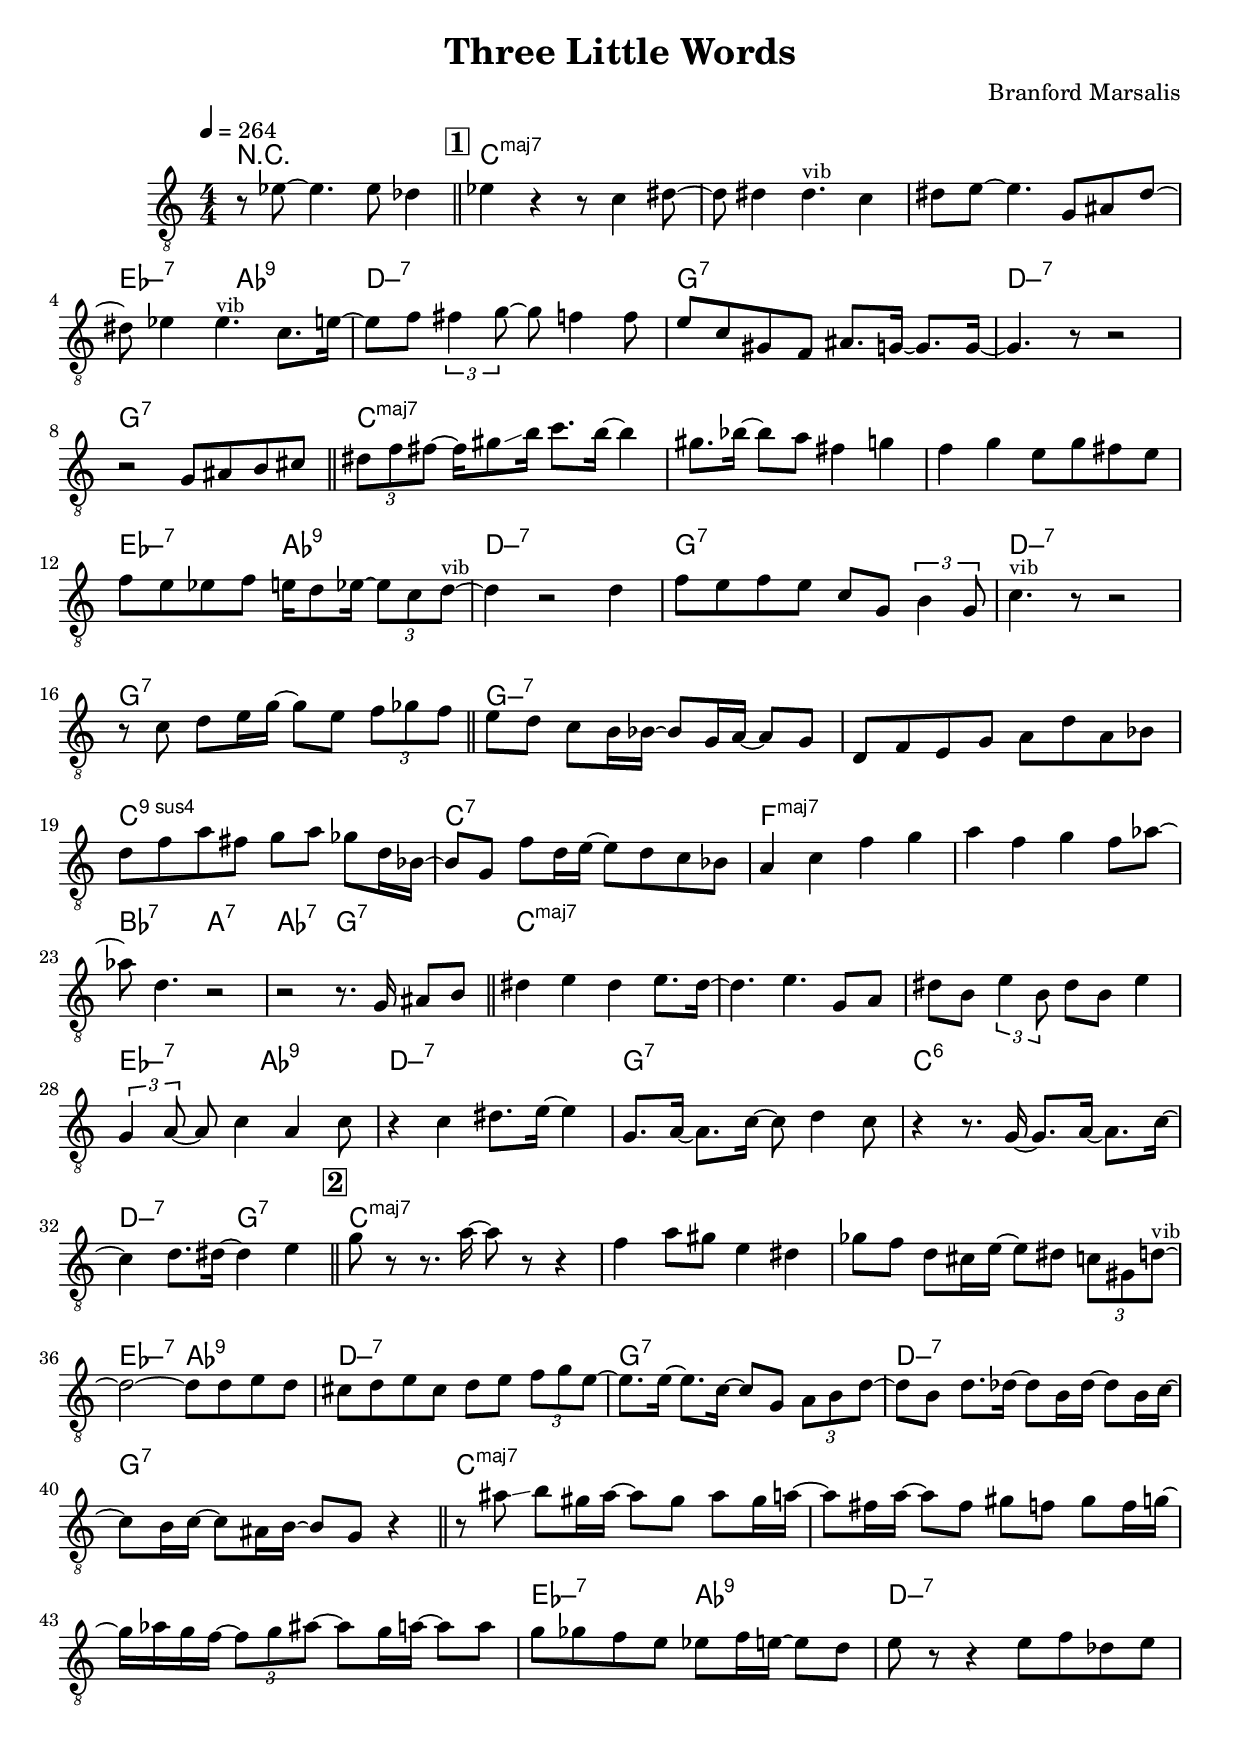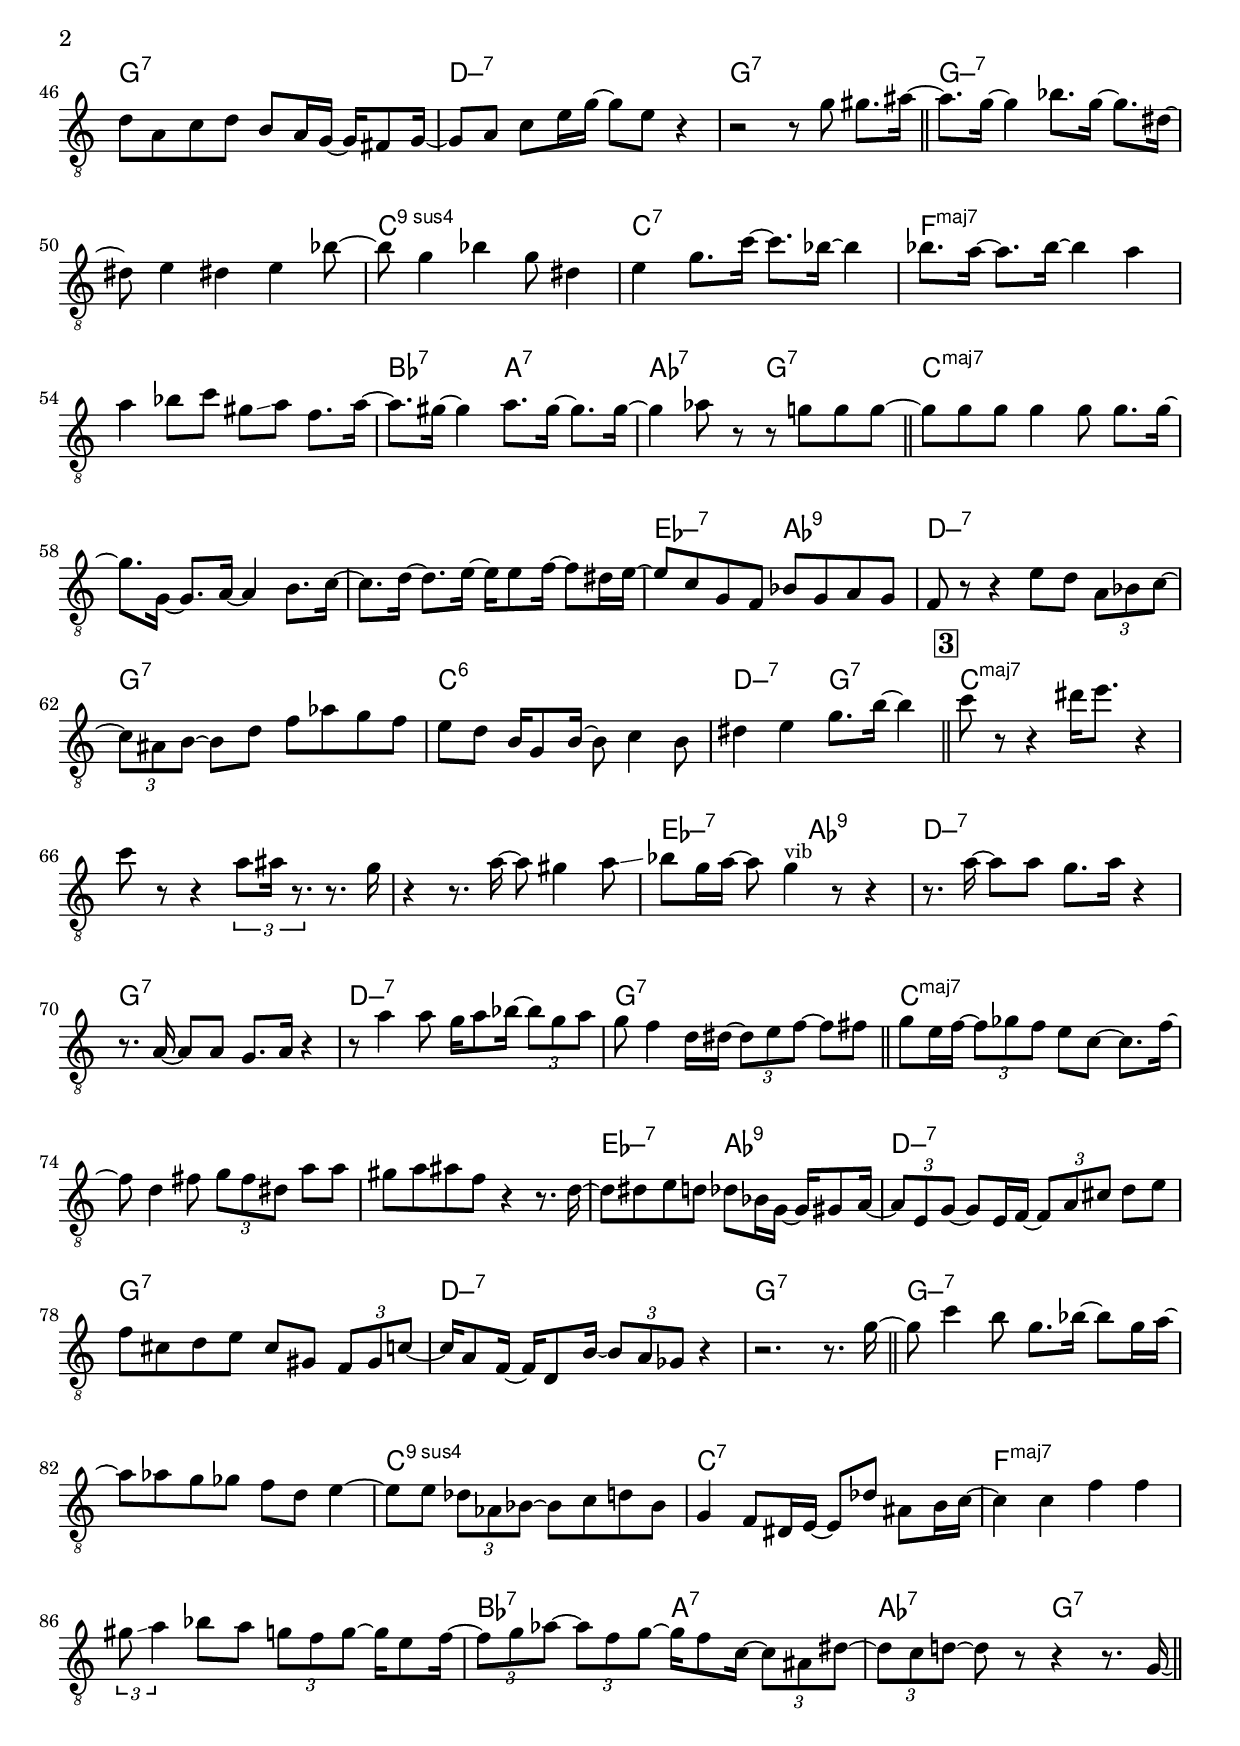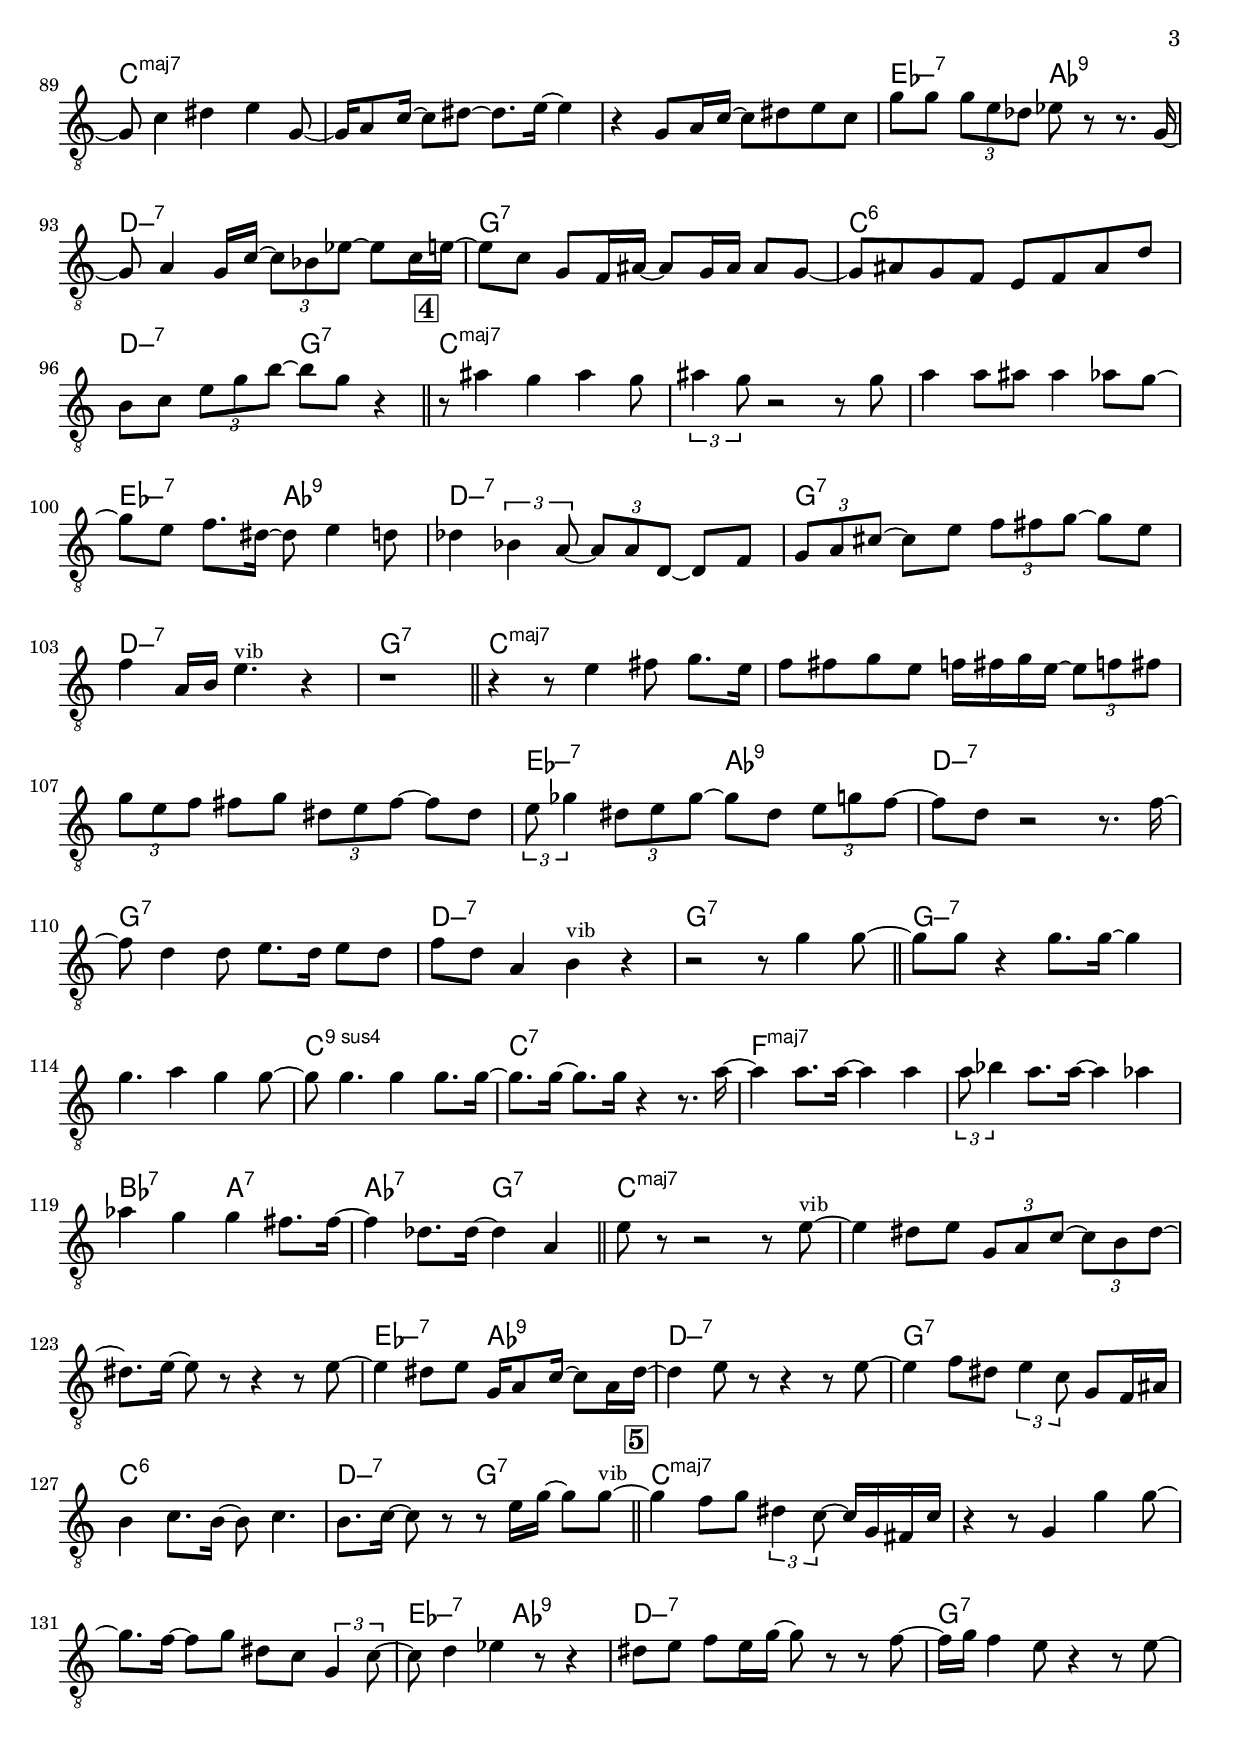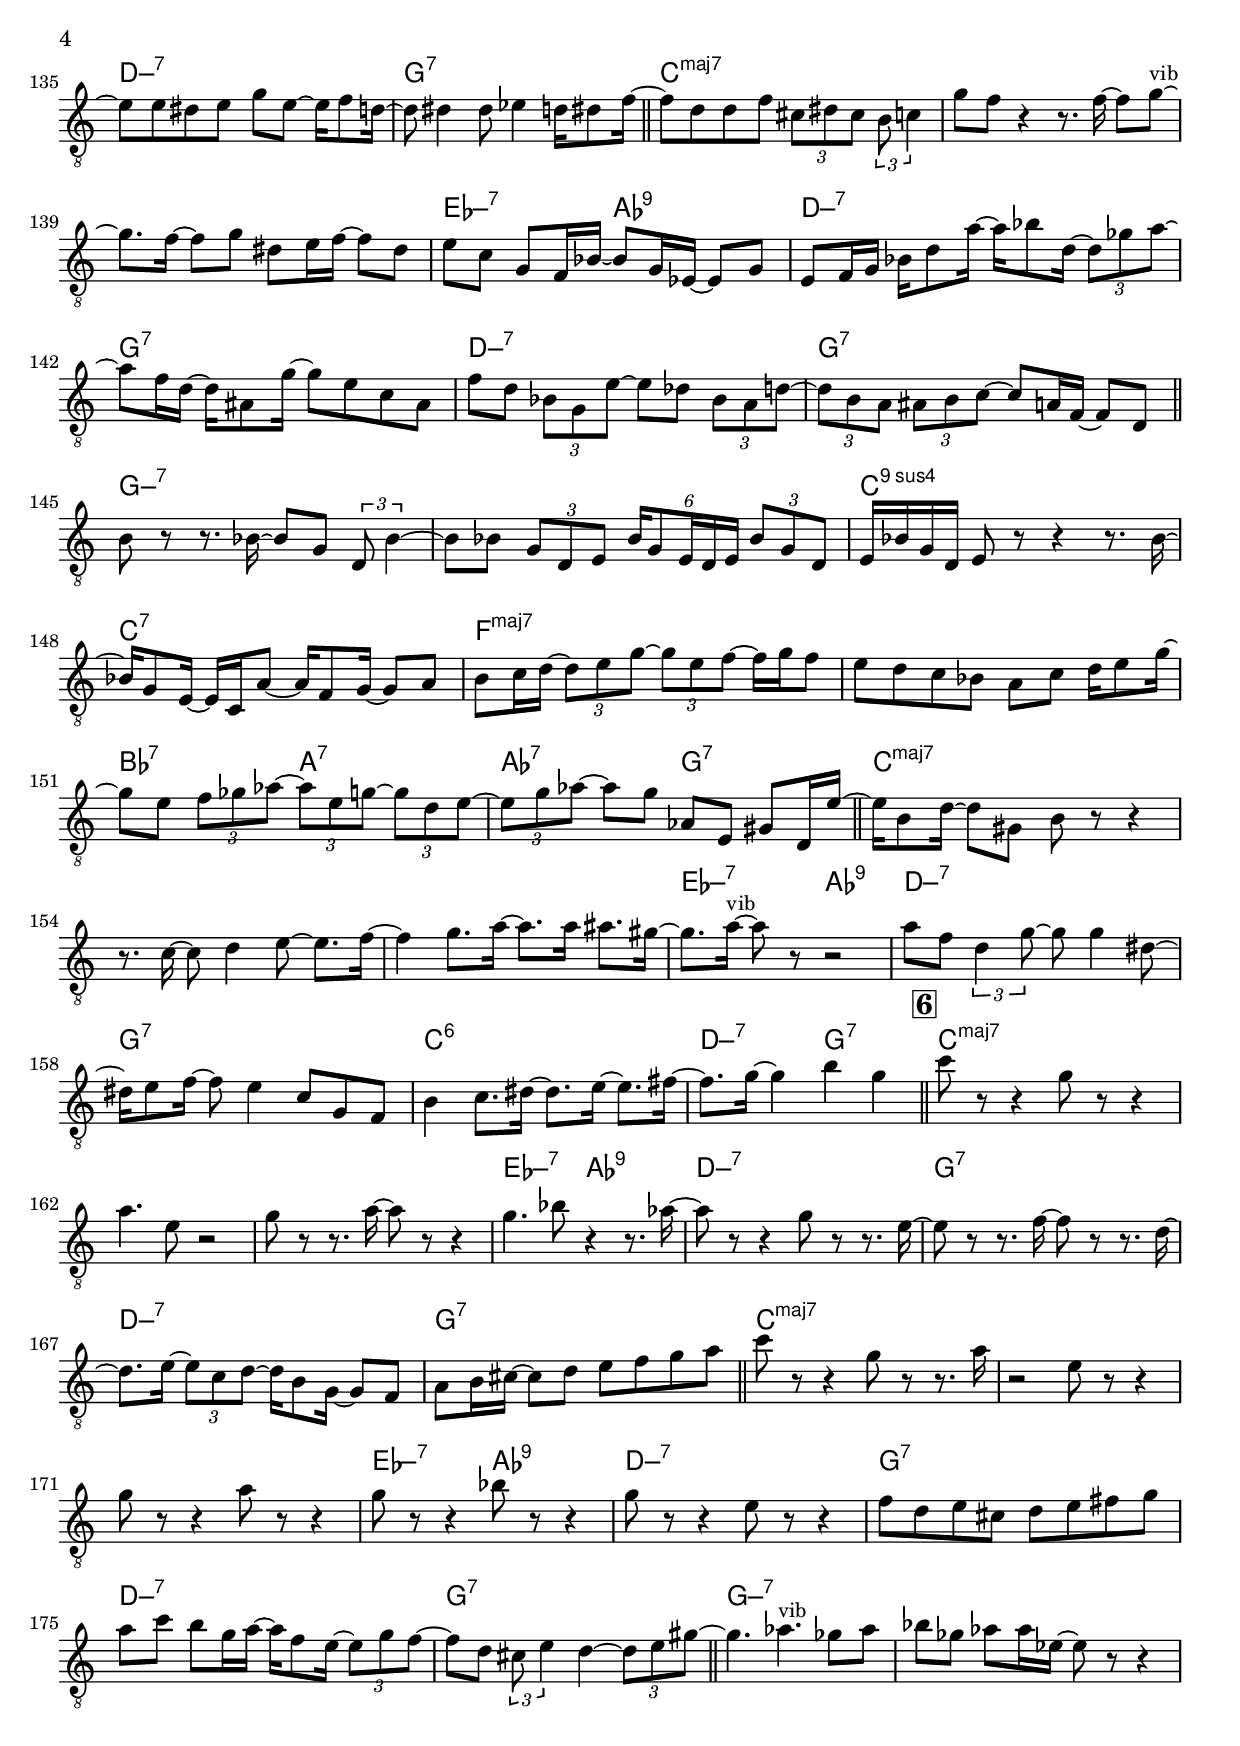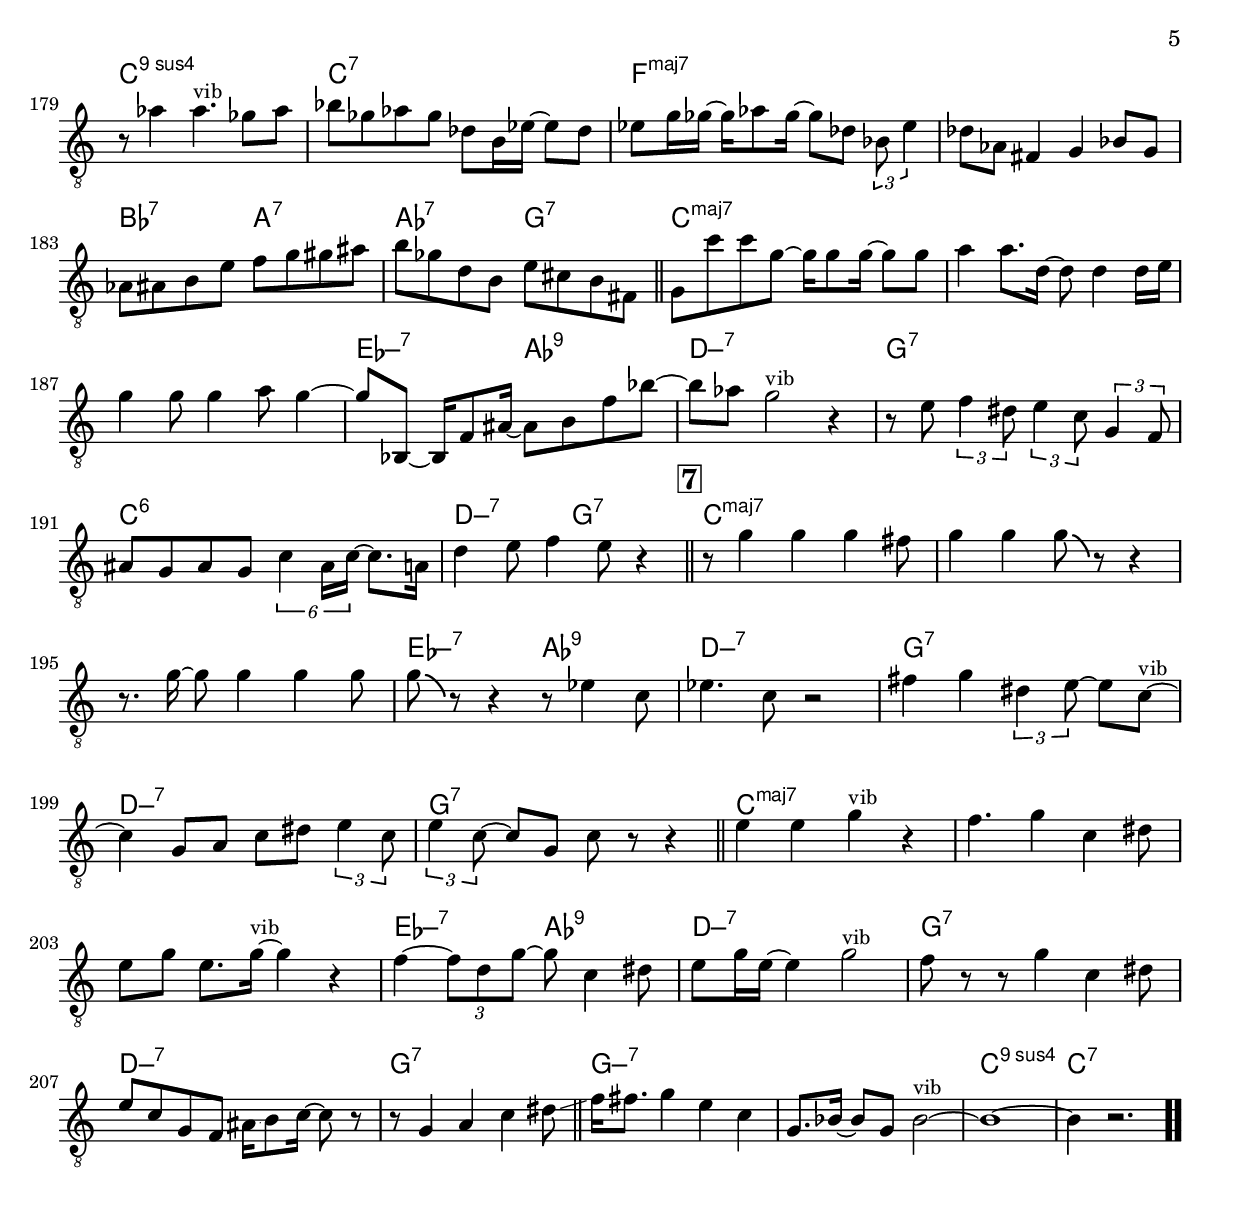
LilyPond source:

\version "2.13.2"

#(ly:set-option 'point-and-click #f)

\header {
  title = "Three Little Words"
  composer = "Branford Marsalis"
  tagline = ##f
}
global =
{
    \override Staff.TimeSignature #'style = #'()
    \time 4/4
    \clef "treble_8"
    \key c \major
    \override Rest #'direction = #'0
    \override MultiMeasureRest #'staff-position = #0
}
\score
{
<<
    \transpose c' c'

    \new ChordNames { \chords {
      \set majorSevenSymbol = \markup { "maj7" }
      \set minorChordModifier = \markup { \char ##x2013 }
      | r1 
      | c1:maj | s1 | s1 | es2:min7 aes2:9 | d1:min7 | g1:7 | d1:min7 | g1:7 
      | c1:maj | s1 | s1 | es2:min7 aes2:9 | d1:min7 | g1:7 | d1:min7 | g1:7 
      | g1:min7 | s1 | c1:9sus4 | c1:7 | f1:maj | s1 | bes2:7 a2:7 | aes2:7 g2:7 
      | c1:maj | s1 | s1 | es2:min7 aes2:9 | d1:min7 | g1:7 | c1:6 | d2:min7 g2:7 
      | c1:maj | s1 | s1 | es2:min7 aes2:9 | d1:min7 | g1:7 | d1:min7 | g1:7 
      | c1:maj | s1 | s1 | es2:min7 aes2:9 | d1:min7 | g1:7 | d1:min7 | g1:7 
      | g1:min7 | s1 | c1:9sus4 | c1:7 | f1:maj | s1 | bes2:7 a2:7 | aes2:7 g2:7 
      | c1:maj | s1 | s1 | es2:min7 aes2:9 | d1:min7 | g1:7 | c1:6 | d2:min7 g2:7 
      | c1:maj | s1 | s1 | es2:min7 aes2:9 | d1:min7 | g1:7 | d1:min7 | g1:7 
      | c1:maj | s1 | s1 | es2:min7 aes2:9 | d1:min7 | g1:7 | d1:min7 | g1:7 
      | g1:min7 | s1 | c1:9sus4 | c1:7 | f1:maj | s1 | bes2:7 a2:7 | aes2:7 g2:7 
      | c1:maj | s1 | s1 | es2:min7 aes2:9 | d1:min7 | g1:7 | c1:6 | d2:min7 g2:7 
      | c1:maj | s1 | s1 | es2:min7 aes2:9 | d1:min7 | g1:7 | d1:min7 | g1:7 
      | c1:maj | s1 | s1 | es2:min7 aes2:9 | d1:min7 | g1:7 | d1:min7 | g1:7 
      | g1:min7 | s1 | c1:9sus4 | c1:7 | f1:maj | s1 | bes2:7 a2:7 | aes2:7 g2:7 
      | c1:maj | s1 | s1 | es2:min7 aes2:9 | d1:min7 | g1:7 | c1:6 | d2:min7 g2:7 
      | c1:maj | s1 | s1 | es2:min7 aes2:9 | d1:min7 | g1:7 | d1:min7 | g1:7 
      | c1:maj | s1 | s1 | es2:min7 aes2:9 | d1:min7 | g1:7 | d1:min7 | g1:7 
      | g1:min7 | s1 | c1:9sus4 | c1:7 | f1:maj | s1 | bes2:7 a2:7 | aes2:7 g2:7 
      | c1:maj | s1 | s1 | es2:min7 aes2:9 | d1:min7 | g1:7 | c1:6 | d2:min7 g2:7 
      | c1:maj | s1 | s1 | es2:min7 aes2:9 | d1:min7 | g1:7 | d1:min7 | g1:7 
      | c1:maj | s1 | s1 | es2:min7 aes2:9 | d1:min7 | g1:7 | d1:min7 | g1:7 
      | g1:min7 | s1 | c1:9sus4 | c1:7 | f1:maj | s1 | bes2:7 a2:7 | aes2:7 g2:7 
      | c1:maj | s1 | s1 | es2:min7 aes2:9 | d1:min7 | g1:7 | c1:6 | d2:min7 g2:7 
      | c1:maj | s1 | s1 | es2:min7 aes2:9 | d1:min7 | g1:7 | d1:min7 | g1:7 
      | c1:maj | s1 | s1 | es2:min7 aes2:9 | d1:min7 | g1:7 | d1:min7 | g1:7 
      | g1:min7 | s1 | c1:9sus4 | c1:7|
      }
      }

    \new Staff
    <<
    \transpose c' c'

    {
      \global
  		%\override Score.MetronomeMark #'transparent = ##t
  		%\override Score.MetronomeMark #'stencil = ##f
  		
  		\override HorizontalBracket #'direction = #UP
  		\override HorizontalBracket #'bracket-flare = #'(0 . 0)
  		
  		\override TextSpanner #'dash-fraction = #1.0
  		\override TextSpanner #'bound-details #'left #'text = \markup{ \concat{\draw-line #'(0 . -1.0) \draw-line #'(1.0 . 0) }}
  		\override TextSpanner #'bound-details #'right #'text = \markup{ \concat{ \draw-line #'(1.0 . 0) \draw-line #'(0 . -1.0) }}
          \set Score.markFormatter = #format-mark-box-numbers


      \tempo 4 = 264
      \set Score.currentBarNumber = #0
     
      | r8 es'8~ es'4. es'8 des'4 
      \bar "||" \mark \default es'4 r4 r8 c'4 dis'8~ 
      | dis'8 dis'4 dis'4.^\markup{\left-align \small vib} c'4 
      | dis'8 e'8~ e'4. g8 ais8 dis'8~ 
      | dis'8 es'4 es'4.^\markup{\left-align \small vib} c'8. e'16~ 
      | e'8 f'8 \tuplet 3/2 {fis'4 g'8~} g'8 f'4 f'8 
      | e'8 c'8 gis8 f8 ais8. g16~ g8. g16~ 
      | g4. r8 r2 
      | r2 g8 ais8 b8 cis'8 
      \bar "||" \tuplet 3/2 {dis'8 f'8 fis'8~} fis'16 gis'8\glissando  b'16 c''8. b'16~ b'4 
      | gis'8. bes'16~ bes'8 a'8 fis'4 g'4 
      | f'4 g'4 e'8 g'8 fis'8 e'8 
      | f'8 e'8 es'8 f'8 e'16 d'8 es'16~ \tuplet 3/2 {es'8 c'8 d'8~^\markup{\left-align \small vib}} 
      | d'4 r2 d'4 
      | f'8 e'8 f'8 e'8 c'8 g8 \tuplet 3/2 {b4 g8} 
      | c'4.^\markup{\left-align \small vib} r8 r2 
      | r8 c'8 d'8 e'16 g'16~ g'8 e'8 \tuplet 3/2 {f'8 ges'8 f'8} 
      \bar "||" e'8 d'8 c'8 b16 bes16~ bes8 g16 a16~ a8 g8 
      | d8 f8 e8 g8 a8 d'8 a8 bes8 
      | d'8 f'8 a'8 fis'8 g'8 a'8 ges'8 d'16 bes16~ 
      | bes8 g8 f'8 d'16 e'16~ e'8 d'8 c'8 bes8 
      | a4 c'4 f'4 g'4 
      | a'4 f'4 g'4 f'8 aes'8~ 
      | aes'8 d'4. r2 
      | r2 r8. g16 ais8 b8 
      \bar "||" dis'4 e'4 dis'4 e'8. dis'16~ 
      | dis'4. e'4. g8 a8 
      | dis'8 b8 \tuplet 3/2 {e'4 b8} dis'8 b8 e'4 
      | \tuplet 3/2 {g4 a8~} a8 c'4 a4 c'8 
      | r4 c'4 dis'8. e'16~ e'4 
      | g8. a16~ a8. c'16~ c'8 d'4 c'8 
      | r4 r8. g16~ g8. a16~ a8. c'16~ 
      | c'4 d'8. dis'16~ dis'4 e'4 
      \bar "||" \mark \default g'8 r8 r8. a'16~ a'8 r8 r4 
      | f'4 a'8 gis'8 e'4 dis'4 
      | ges'8 f'8 d'8 cis'16 e'16~ e'8 dis'8 \tuplet 3/2 {c'8 gis8 d'8~^\markup{\left-align \small vib}} 
      | d'2~ d'8 d'8 e'8 d'8 
      | cis'8 d'8 e'8 cis'8 d'8 e'8 \tuplet 3/2 {f'8 g'8 e'8~} 
      | e'8. e'16~ e'8. c'16~ c'8 g8 \tuplet 3/2 {a8 b8 d'8~} 
      | d'8 b8 d'8. des'16~ des'8 b16 des'16~ des'8 b16 c'16~ 
      | c'8 b16 c'16~ c'8 ais16 b16~ b8 g8 r4 
      \bar "||" r8 ais'8\glissando  b'8 gis'16 ais'16~ ais'8 gis'8 ais'8 gis'16 a'16~ 
      | a'8 fis'16 a'16~ a'8 fis'8 gis'8 f'8 gis'8 f'16 g'16~ 
      | g'16 aes'16 g'16 f'16~ \tuplet 3/2 {f'8 g'8 ais'8~} ais'8 g'16 a'16~ a'8 a'8 
      | g'8 ges'8 f'8 e'8 es'8 f'16 e'16~ e'8 d'8 
      | e'8 r8 r4 e'8 f'8 des'8 e'8 
      | d'8 a8 c'8 d'8 b8 a16 g16~ g16 fis8 g16~ 
      | g8 a8 c'8 e'16 g'16~ g'8 e'8 r4 
      | r2 r8 g'8\glissando  gis'8. ais'16~ 
      \bar "||" ais'8. g'16~ g'4 bes'8. g'16~ g'8. dis'16~ 
      | dis'8 e'4 dis'4 e'4 bes'8~ 
      | bes'8 g'4 bes'4 g'8 dis'4 
      | e'4 g'8. c''16~ c''8. bes'16~ bes'4 
      | bes'8. a'16~ a'8. bes'16~ bes'4 a'4 
      | a'4 bes'8 c''8 gis'8\glissando  a'8 f'8. a'16~ 
      | a'8. gis'16~ gis'4 a'8. gis'16~ gis'8. gis'16~ 
      | gis'4 aes'8 r8 r8 g'8 g'8 g'8~ 
      \bar "||" g'8 g'8 g'8 g'4 g'8 g'8. g'16~ 
      | g'8. g16~ g8. a16~ a4 b8. c'16~ 
      | c'8. d'16~ d'8. e'16~ e'16 e'8 f'16~ f'8 dis'16 e'16~ 
      | e'8 c'8 g8 f8 bes8 g8 a8 g8 
      | f8 r8 r4 e'8 d'8 \tuplet 3/2 {a8 bes8 c'8~} 
      | \tuplet 3/2 {c'8 ais8 b8~} b8 d'8 f'8 aes'8 g'8 f'8 
      | e'8 d'8 b16 g8 b16~ b8 c'4 b8 
      | dis'4 e'4 g'8. b'16~ b'4 
      \bar "||" \mark \default c''8 r8 r4 dis''16 e''8. r4 
      | c''8 r8 r4 \tuplet 3/2 {a'8 ais'16 r8.} r8. g'16 
      | r4 r8. a'16~ a'8 gis'4 a'8\glissando  
      | bes'8 g'16 a'16~ a'8 g'4^\markup{\left-align \small vib} r8 r4 
      | r8. a'16~ a'8 a'8 g'8. a'16 r4 
      | r8. a16~ a8 a8 g8. a16 r4 
      | r8 a'4 a'8 g'16 a'8 bes'16~ \tuplet 3/2 {bes'8 g'8 a'8} 
      | g'8 f'4 d'16 dis'16~ \tuplet 3/2 {dis'8 e'8 f'8~} f'8 fis'8 
      \bar "||" g'8 e'16 f'16~ \tuplet 3/2 {f'8 ges'8 f'8} e'8 c'8~ c'8. f'16~ 
      | f'8 d'4 fis'8 \tuplet 3/2 {g'8 fis'8 dis'8} a'8 a'8 
      | gis'8 a'8 ais'8 f'8 r4 r8. d'16~ 
      | d'8 dis'8 e'8 d'8 des'8 bes16 g16~ g16 gis8 a16~ 
      | \tuplet 3/2 {a8 e8 g8~} g8 e16 f16~ \tuplet 3/2 {f8 a8 cis'8} d'8 e'8 
      | f'8 cis'8 d'8 e'8 cis'8 gis8 \tuplet 3/2 {f8 gis8 c'8~} 
      | c'16 a8 f16~ f16 d8 b16~ \tuplet 3/2 {b8 a8 ges8} r4 
      | r2. r8. g'16~ 
      \bar "||" g'8 c''4 b'8 g'8. bes'16~ bes'8 g'16 a'16~ 
      | a'8 aes'8 g'8 ges'8 f'8 d'8 e'4~ 
      | e'8 e'8 \tuplet 3/2 {des'8 aes8 bes8~} bes8 c'8 d'8 bes8 
      | g4 f8 dis16 e16~ e8 des'8 ais8 b16 c'16~ 
      | c'4 c'4 f'4 f'4 
      | \tuplet 3/2 {gis'8\glissando  a'4} bes'8 a'8 \tuplet 3/2 {g'8 f'8 g'8~} g'16 e'8 f'16~ 
      | \tuplet 3/2 {f'8 g'8 aes'8~} \tuplet 3/2 {aes'8 f'8 g'8~} g'16 f'8 c'16~ \tuplet 3/2 {c'8 ais8 dis'8~} 
      | \tuplet 3/2 {dis'8 c'8 d'8~} d'8 r8 r4 r8. g16~ 
      \bar "||" g8 c'4 dis'4 e'4 g8~ 
      | g16 a8 c'16~ c'8 dis'8~ dis'8. e'16~ e'4 
      | r4 g8 a16 c'16~ c'8 dis'8 e'8 c'8 
      | g'8 g'8 \tuplet 3/2 {g'8 e'8 des'8} es'8 r8 r8. g16~ 
      | g8 a4 g16 c'16~ \tuplet 3/2 {c'8 bes8 es'8~} es'8 c'16 e'16~ 
      | e'8 c'8 g8 f16 ais16~ ais8 g16 ais16 ais8 g8~ 
      | g8 ais8 g8 f8 e8 f8 ais8 d'8 
      | b8 c'8 \tuplet 3/2 {e'8 g'8 b'8~} b'8 g'8 r4 
      \bar "||" \mark \default r8 ais'4 g'4 ais'4 g'8 
      | \tuplet 3/2 {ais'4 g'8} r2 r8 g'8 
      | a'4 a'8\glissando  ais'8 ais'4 aes'8 g'8~ 
      | g'8 e'8 f'8. dis'16~ dis'8 e'4 d'8 
      | des'4 \tuplet 3/2 {bes4 a8~} \tuplet 3/2 {a8 a8 d8~} d8 f8 
      | \tuplet 3/2 {g8 a8 cis'8~} cis'8 e'8 \tuplet 3/2 {f'8 fis'8 g'8~} g'8 e'8 
      | f'4 a16 b16 e'4.^\markup{\left-align \small vib} r4 
      | r1 
      \bar "||" r4 r8 e'4 fis'8 g'8. e'16 
      | f'8 fis'8 g'8 e'8 f'16 fis'16 g'16 e'16~ \tuplet 3/2 {e'8 f'8 fis'8} 
      | \tuplet 3/2 {g'8 e'8 f'8} fis'8 g'8 \tuplet 3/2 {dis'8 e'8 fis'8~} fis'8 dis'8 
      | \tuplet 3/2 {e'8 ges'4} \tuplet 3/2 {dis'8 e'8 ges'8~} ges'8 dis'8 \tuplet 3/2 {e'8 g'8 f'8~} 
      | f'8 d'8 r2 r8. f'16~ 
      | f'8 d'4 d'8 e'8. d'16 e'8 d'8 
      | f'8 d'8 a4 b4^\markup{\left-align \small vib} r4 
      | r2 r8 g'4 g'8~ 
      \bar "||" g'8 g'8 r4 g'8. g'16~ g'4 
      | g'4. a'4 g'4 g'8~ 
      | g'8 g'4. g'4 g'8. g'16~ 
      | g'8. g'16~ g'8. g'16 r4 r8. a'16~ 
      | a'4 a'8. a'16~ a'4 a'4 
      | \tuplet 3/2 {a'8\glissando  bes'4} a'8. a'16~ a'4 aes'4 
      | aes'4 g'4 g'4 fis'8. fis'16~ 
      | fis'4 des'8. des'16~ des'4 a4 
      \bar "||" e'8 r8 r2 r8 e'8~^\markup{\left-align \small vib} 
      | e'4 dis'8 e'8 \tuplet 3/2 {g8 a8 c'8~} \tuplet 3/2 {c'8 b8 dis'8~} 
      | dis'8. e'16~ e'8 r8 r4 r8 e'8~ 
      | e'4 dis'8 e'8 g16 a8 c'16~ c'8 a16 dis'16~ 
      | dis'4 e'8 r8 r4 r8 e'8~ 
      | e'4 f'8 dis'8 \tuplet 3/2 {e'4 c'8} g8 f16 ais16 
      | b4 c'8. b16~ b8 c'4. 
      | b8. c'16~ c'8 r8 r8 e'16 g'16~ g'8 g'8~^\markup{\left-align \small vib} 
      \bar "||" \mark \default g'4 f'8 g'8 \tuplet 3/2 {dis'4 c'8~} c'16 g16 fis16 c'16 
      | r4 r8 g4 g'4 g'8~ 
      | g'8. f'16~ f'8 g'8 dis'8 c'8 \tuplet 3/2 {g4 c'8~} 
      | c'8 d'4 es'4 r8 r4 
      | dis'8 e'8 f'8 e'16 g'16~ g'8 r8 r8 f'8~ 
      | f'16 g'16 f'4 e'8 r4 r8 e'8~ 
      | e'8 e'8 dis'8 e'8 g'8 e'8~ e'16 f'8 d'16~ 
      | d'8\glissando  dis'4 dis'8 es'4 d'16 dis'8 f'16~ 
      \bar "||" f'8 d'8 d'8 f'8 \tuplet 3/2 {cis'8 dis'8 cis'8} \tuplet 3/2 {b8 c'4} 
      | g'8 f'8 r4 r8. f'16~ f'8 g'8~^\markup{\left-align \small vib} 
      | g'8. f'16~ f'8 g'8 dis'8 e'16 f'16~ f'8 dis'8 
      | e'8 c'8 g8 f16 bes16~ bes8 g16 es16~ es8 g8 
      | e8 f16 g16 bes16 d'8 a'16~ a'16 bes'8 d'16~ \tuplet 3/2 {d'8 ges'8 a'8~} 
      | a'8 f'16 d'16~ d'16 ais8 g'16~ g'8 e'8 c'8 ais8 
      | f'8 d'8 \tuplet 3/2 {bes8 g8 e'8~} e'8 des'8 \tuplet 3/2 {bes8 a8 d'8~} 
      | \tuplet 3/2 {d'8 b8 a8} \tuplet 3/2 {ais8 b8 c'8~} c'8 a16 f16~ f8 d8 
      \bar "||" b8 r8 r8. bes16~ bes8 g8 \tuplet 3/2 {d8 bes4~} 
      | bes8 bes8 \tuplet 3/2 {g8 d8 e8} \tuplet 6/4 {bes16 g8 e16 d16 e16} \tuplet 3/2 {bes8 g8 d8} 
      | e16 bes16 g16 d16 e8 r8 r4 r8. bes16~ 
      | bes16 g8 e16~ e16 c16 a8~ a16 f8 g16~ g8 a8 
      | b8 c'16 d'16~ \tuplet 3/2 {d'8 e'8 g'8~} \tuplet 3/2 {g'8 e'8 f'8~} f'16 g'16 f'8 
      | e'8 d'8 c'8 bes8 a8 c'8 d'16 e'8 g'16~ 
      | g'8 e'8 \tuplet 3/2 {f'8 ges'8 aes'8~} \tuplet 3/2 {aes'8 e'8 g'8~} \tuplet 3/2 {g'8 d'8 e'8~} 
      | \tuplet 3/2 {e'8 g'8 aes'8~} aes'8 g'8 aes8 e8 gis8 d16 e'16~ 
      \bar "||" e'16 b8 d'16~ d'8 gis8 b8 r8 r4 
      | r8. c'16~ c'8 d'4 e'8~ e'8. f'16~ 
      | f'4 g'8. a'16~ a'8. a'16\glissando  ais'8. gis'16~ 
      | gis'8. a'16~^\markup{\left-align \small vib} a'8 r8 r2 
      | a'8 f'8 \tuplet 3/2 {d'4 g'8~} g'8 g'4 dis'8~ 
      | dis'16 e'8 f'16~ f'8 e'4 c'8 g8 f8 
      | b4 c'8. dis'16~ dis'8. e'16~ e'8. fis'16~ 
      | fis'8. g'16~ g'4 b'4 g'4 
      \bar "||" \mark \default c''8 r8 r4 g'8 r8 r4 
      | a'4. e'8 r2 
      | g'8 r8 r8. a'16~ a'8 r8 r4 
      | g'4. bes'8 r4 r8. aes'16~ 
      | aes'8 r8 r4 g'8 r8 r8. e'16~ 
      | e'8 r8 r8. f'16~ f'8 r8 r8. d'16~ 
      | d'8. e'16~ \tuplet 3/2 {e'8 c'8 d'8~} d'16 b8 g16~ g8 f8 
      | a8 b16 cis'16~ cis'8 d'8 e'8 f'8 g'8 a'8 
      \bar "||" c''8 r8 r4 g'8 r8 r8. a'16 
      | r2 e'8 r8 r4 
      | g'8 r8 r4 a'8 r8 r4 
      | g'8 r8 r4 bes'8 r8 r4 
      | g'8 r8 r4 e'8 r8 r4 
      | f'8 d'8 e'8 cis'8 d'8 e'8 fis'8 g'8 
      | a'8 c''8 b'8 g'16 a'16~ a'16 f'8 e'16~ \tuplet 3/2 {e'8 g'8 f'8~} 
      | f'8 d'8 \tuplet 3/2 {cis'8 e'4} d'4~ \tuplet 3/2 {d'8 e'8 gis'8~} 
      \bar "||" gis'4. aes'4.^\markup{\left-align \small vib} ges'8 aes'8 
      | bes'8 ges'8 aes'8 aes'16 es'16~ es'8 r8 r4 
      | r8 aes'4 aes'4.^\markup{\left-align \small vib} ges'8 aes'8 
      | bes'8 ges'8 aes'8 ges'8 des'8 b16 es'16~ es'8 des'8 
      | es'8 g'16 ges'16~ ges'16 aes'8 ges'16~ ges'8 des'8 \tuplet 3/2 {bes8 es'4} 
      | des'8 aes8 fis4 g4 bes8 g8 
      | aes8 ais8 b8 e'8 f'8 g'8 gis'8 ais'8 
      | b'8 ges'8 d'8 b8 e'8 cis'8 b8 fis8 
      \bar "||" g8 c''8 c''8 g'8~ g'16 g'8 g'16~ g'8 g'8 
      | a'4 a'8. d'16~ d'8 d'4 d'16 e'16 
      | g'4 g'8 g'4 a'8 g'4~ 
      | g'8 bes,8~ bes,16 f8 ais16~ ais8 b8 f'8 bes'8~ 
      | bes'8 aes'8 g'2^\markup{\left-align \small vib} r4 
      | r8 e'8 \tuplet 3/2 {f'4 dis'8} \tuplet 3/2 {e'4 c'8} \tuplet 3/2 {g4 f8} 
      | ais8 g8 ais8 g8 \tuplet 6/4 {c'4 ais16 c'16~} c'8. a16 
      | d'4 e'8 f'4 e'8 r4 
      \bar "||" \mark \default r8 g'4 g'4 g'4 fis'8 
      | g'4 g'4 g'8\bendAfter #-4  r8 r4 
      | r8. g'16~ g'8 g'4 g'4 g'8 
      | g'8\bendAfter #-4  r8 r4 r8 es'4 c'8 
      | es'4. c'8 r2 
      | fis'4 g'4 \tuplet 3/2 {dis'4 e'8~} e'8 c'8~^\markup{\left-align \small vib} 
      | c'4 g8 a8 c'8 dis'8 \tuplet 3/2 {e'4 c'8} 
      | \tuplet 3/2 {e'4 c'8~} c'8 g8 c'8 r8 r4 
      \bar "||" e'4 e'4 g'4^\markup{\left-align \small vib} r4 
      | f'4. g'4 c'4 dis'8 
      | e'8 g'8 e'8. g'16~^\markup{\left-align \small vib} g'4 r4 
      | f'4~ \tuplet 3/2 {f'8 d'8 g'8~} g'8 c'4 dis'8 
      | e'8 g'16 e'16~ e'4 g'2^\markup{\left-align \small vib} 
      | f'8 r8 r8 g'4 c'4 dis'8 
      | e'8 c'8 g8 f8 ais16\glissando  b8 c'16~ c'8 r8 
      | r8 g4 a4 c'4 dis'8\glissando  
      \bar "||" f'16 fis'8. g'4 e'4 c'4 
      | g8. bes16~ bes8 g8 bes2~^\markup{\left-align \small vib} 
      | bes1~ 
      | bes4 r2.\bar  ".."
    }
    >>
>>    
}
